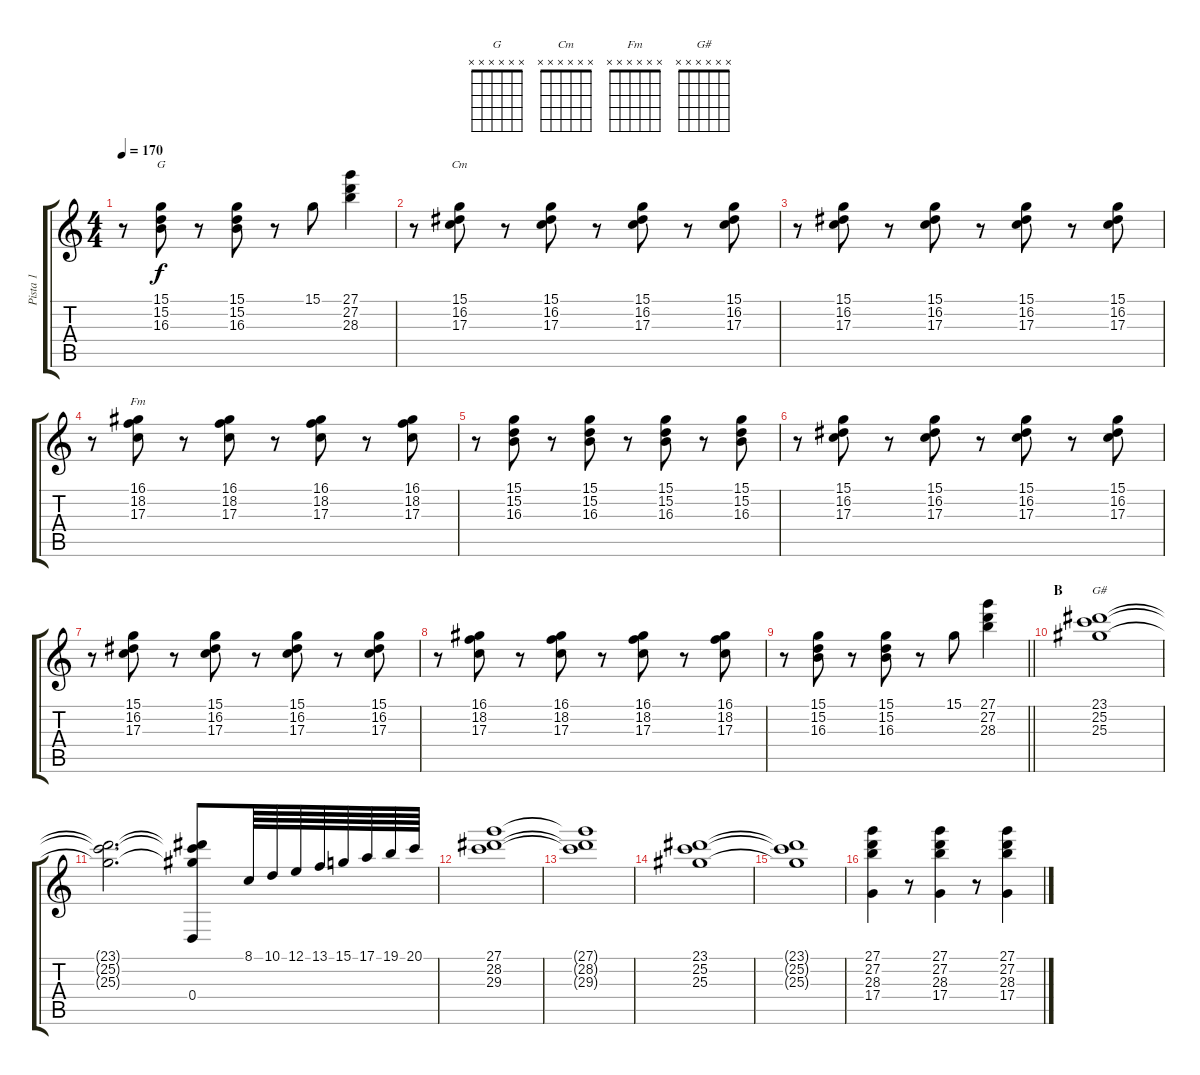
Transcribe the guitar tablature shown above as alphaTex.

\track ("Pista 1" "Pista 1") {instrument rockorgan}
\staff {score tabs}
\tuning (E4 B3 G3 D3 A2 E2) {hide}
\chord ("G" x x x x x x)
\chord ("Cm" x x x x x x)
\chord ("Fm" x x x x x x)
\chord ("G#" x x x x x x)
\ts (4 4)
\tempo 170
\clef g2
\ks c
r.8{dy f} (15.1 15.2 16.3).8{ch "G"} r.8 (15.1 15.2 16.3).8 r.8 15.1.8 (27.1 27.2 28.3).4 |
r.8 (15.1 16.2 17.3).8{ch "Cm"} r.8 (15.1 16.2 17.3).8 r.8 (15.1 16.2 17.3).8 r.8 (15.1 16.2 17.3).8 |
r.8 (15.1 16.2 17.3).8 r.8 (15.1 16.2 17.3).8 r.8 (15.1 16.2 17.3).8 r.8 (15.1 16.2 17.3).8 |
r.8 (16.1 18.2 17.3).8{ch "Fm"} r.8 (16.1 18.2 17.3).8 r.8 (16.1 18.2 17.3).8 r.8 (16.1 18.2 17.3).8 |
r.8 (15.1 15.2 16.3).8 r.8 (15.1 15.2 16.3).8 r.8 (15.1 15.2 16.3).8 r.8 (15.1 15.2 16.3).8 |
r.8 (15.1 16.2 17.3).8 r.8 (15.1 16.2 17.3).8 r.8 (15.1 16.2 17.3).8 r.8 (15.1 16.2 17.3).8 |
r.8 (15.1 16.2 17.3).8 r.8 (15.1 16.2 17.3).8 r.8 (15.1 16.2 17.3).8 r.8 (15.1 16.2 17.3).8 |
r.8 (16.1 18.2 17.3).8 r.8 (16.1 18.2 17.3).8 r.8 (16.1 18.2 17.3).8 r.8 (16.1 18.2 17.3).8 |
\barLineRight lightlight
r.8 (15.1 15.2 16.3).8 r.8 (15.1 15.2 16.3).8 r.8 15.1.8 (27.1 27.2 28.3).4 |
\section ("" "B")
(23.1 25.2 25.3).1{ch "G#"} |
(23.1{t} 25.2{t} 25.3{t}).2{d} (23.1{t} 25.2{t} 25.3{t} 0.4).8 8.1.64 10.1.64 12.1.64 13.1.64 15.1.64 17.1.64 19.1.64 20.1.64 |
(27.1 28.2 29.3).1 |
(27.1{t} 28.2{t} 29.3{t}).1 |
(23.1 25.2 25.3).1 |
(23.1{t} 25.2{t} 25.3{t}).1 |
(27.1 27.2 28.3 17.4).4 r.8 (27.1 27.2 28.3 17.4).4 r.8 (27.1 27.2 28.3 17.4).4
